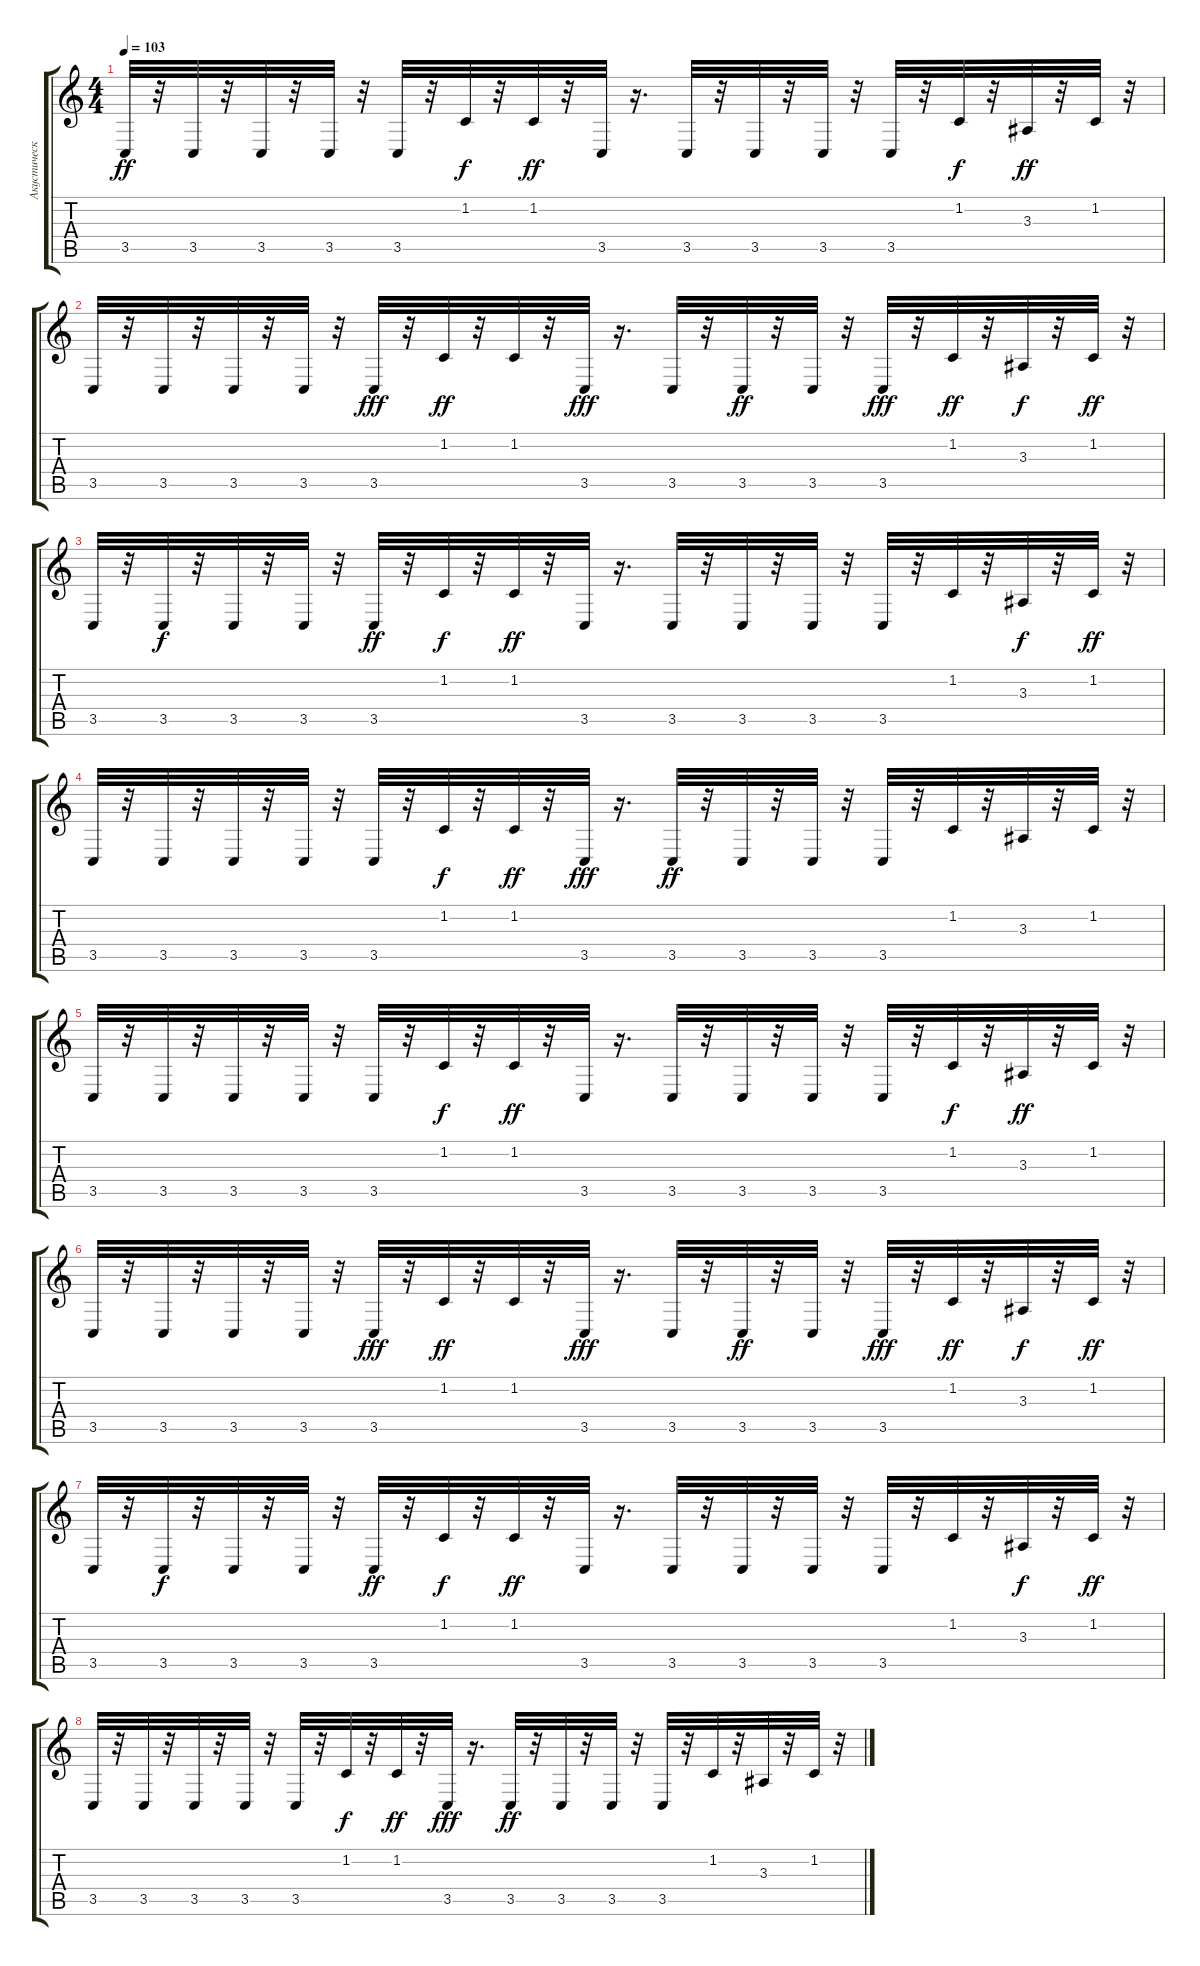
\track ("Акустический Гранд Роял" "Акустическ") {instrument acousticgrandpiano}
\staff {score tabs}
\tuning (E4 B3 G3 D3 A2 E2) {hide}
\ts (4 4)
\tempo 103
\clef g2
\ks c
3.5.32{dy ff} r.32 3.5.32 r.32 3.5.32 r.32 3.5.32 r.32 3.5.32 r.32 1.2.32{dy f} r.32 1.2.32{dy ff} r.32 3.5.32 r.16{d} 3.5.32 r.32 3.5.32 r.32 3.5.32 r.32 3.5.32 r.32 1.2.32{dy f} r.32 3.3.32{dy ff} r.32 1.2.32 r.32 |
3.5.32 r.32 3.5.32 r.32 3.5.32 r.32 3.5.32 r.32 3.5.32{dy fff} r.32 1.2.32{dy ff} r.32 1.2.32 r.32 3.5.32{dy fff} r.16{d} 3.5.32 r.32 3.5.32{dy ff} r.32 3.5.32 r.32 3.5.32{dy fff} r.32 1.2.32{dy ff} r.32 3.3.32{dy f} r.32 1.2.32{dy ff} r.32 |
3.5.32 r.32 3.5.32{dy f} r.32 3.5.32 r.32 3.5.32 r.32 3.5.32{dy ff} r.32 1.2.32{dy f} r.32 1.2.32{dy ff} r.32 3.5.32 r.16{d} 3.5.32 r.32 3.5.32 r.32 3.5.32 r.32 3.5.32 r.32 1.2.32 r.32 3.3.32{dy f} r.32 1.2.32{dy ff} r.32 |
3.5.32 r.32 3.5.32 r.32 3.5.32 r.32 3.5.32 r.32 3.5.32 r.32 1.2.32{dy f} r.32 1.2.32{dy ff} r.32 3.5.32{dy fff} r.16{d} 3.5.32{dy ff} r.32 3.5.32 r.32 3.5.32 r.32 3.5.32 r.32 1.2.32 r.32 3.3.32 r.32 1.2.32 r.32 |
3.5.32 r.32 3.5.32 r.32 3.5.32 r.32 3.5.32 r.32 3.5.32 r.32 1.2.32{dy f} r.32 1.2.32{dy ff} r.32 3.5.32 r.16{d} 3.5.32 r.32 3.5.32 r.32 3.5.32 r.32 3.5.32 r.32 1.2.32{dy f} r.32 3.3.32{dy ff} r.32 1.2.32 r.32 |
3.5.32 r.32 3.5.32 r.32 3.5.32 r.32 3.5.32 r.32 3.5.32{dy fff} r.32 1.2.32{dy ff} r.32 1.2.32 r.32 3.5.32{dy fff} r.16{d} 3.5.32 r.32 3.5.32{dy ff} r.32 3.5.32 r.32 3.5.32{dy fff} r.32 1.2.32{dy ff} r.32 3.3.32{dy f} r.32 1.2.32{dy ff} r.32 |
3.5.32 r.32 3.5.32{dy f} r.32 3.5.32 r.32 3.5.32 r.32 3.5.32{dy ff} r.32 1.2.32{dy f} r.32 1.2.32{dy ff} r.32 3.5.32 r.16{d} 3.5.32 r.32 3.5.32 r.32 3.5.32 r.32 3.5.32 r.32 1.2.32 r.32 3.3.32{dy f} r.32 1.2.32{dy ff} r.32 |
3.5.32 r.32 3.5.32 r.32 3.5.32 r.32 3.5.32 r.32 3.5.32 r.32 1.2.32{dy f} r.32 1.2.32{dy ff} r.32 3.5.32{dy fff} r.16{d} 3.5.32{dy ff} r.32 3.5.32 r.32 3.5.32 r.32 3.5.32 r.32 1.2.32 r.32 3.3.32 r.32 1.2.32 r.32
